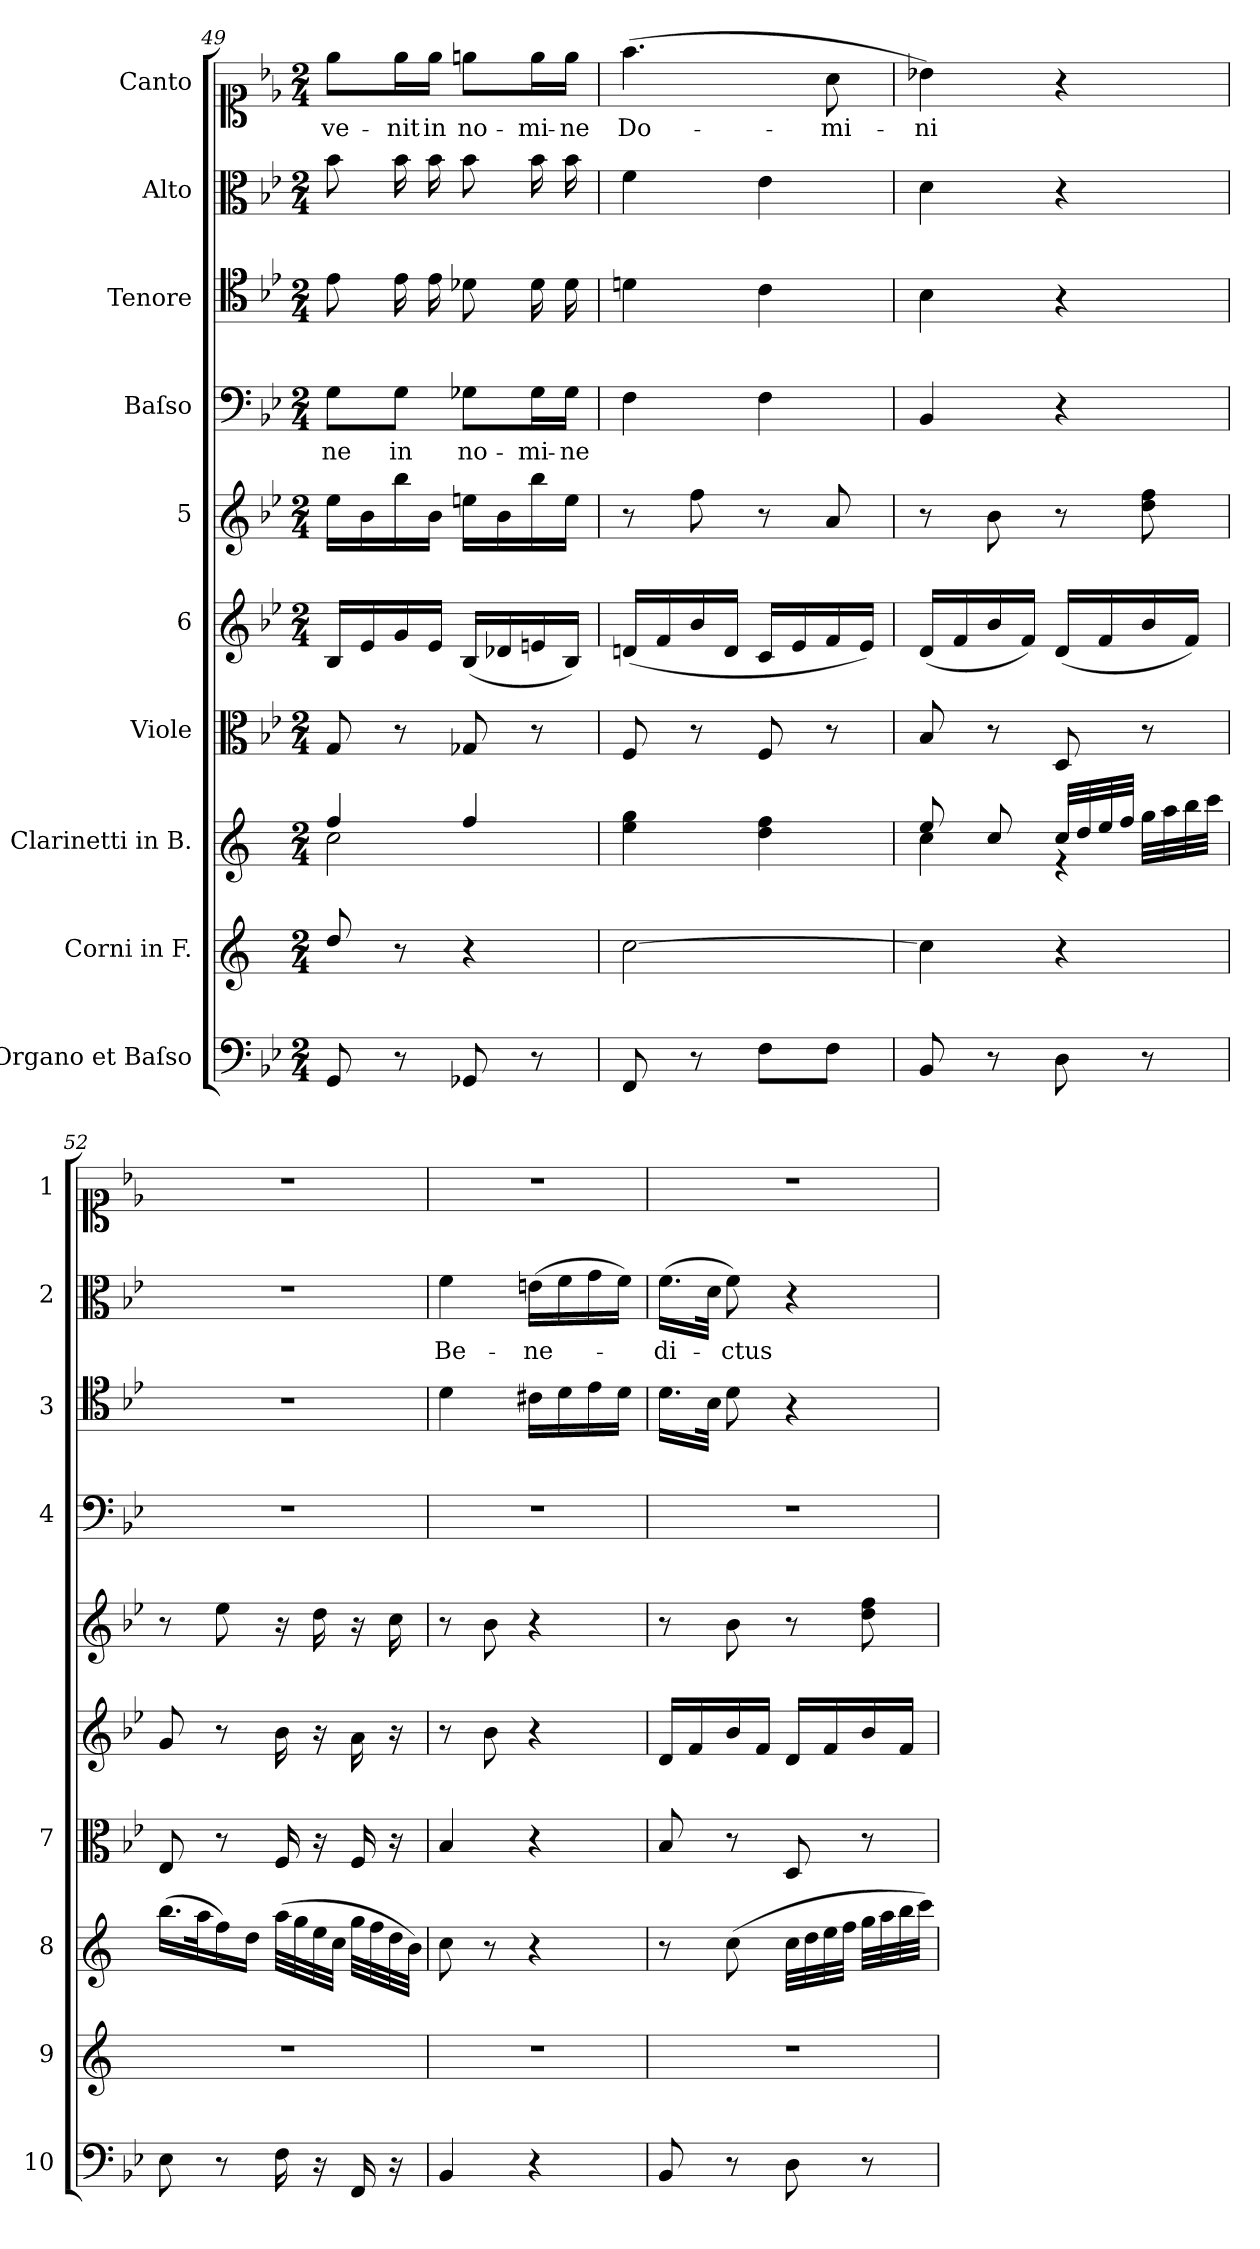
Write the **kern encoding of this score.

**kern	**kern	**kern	**kern	**kern	**kern	**kern	**text	**kern	**kern	**text	**kern	**text
*part10	*part9	*part8	*part7	*part6	*part5	*part4	*part4	*part3	*part2	*part2	*part1	*part1
*staff10	*staff9	*staff8	*staff7	*staff6	*staff5	*staff4	*staff4	*staff3	*staff2	*staff2	*staff1	*staff1
*I"Organo et Baſso	*I"Corni in F.	*I"Clarinetti in B.	*I"Viole	*I"6	*I"5	*I"Baſso	*	*I"Tenore	*I"Alto	*	*I"Canto	*
*I'10	*I'9	*I'8	*I'7	*	*	*I'4	*	*I'3	*I'2	*	*I'1	*
*clefF4	*clefG2	*clefG2	*clefC3	*clefG2	*clefG2	*clefF4	*	*clefC4	*clefC3	*	*clefC1	*
*	*ITrd4c7	*ITrd1c2	*	*	*	*	*	*	*	*	*	*
*k[b-e-]	*k[b-]	*k[b-e-]	*k[b-e-]	*k[b-e-]	*k[b-e-]	*k[b-e-]	*	*k[b-e-]	*k[b-e-]	*	*k[b-e-]	*
*M2/4	*M2/4	*M2/4	*M2/4	*M2/4	*M2/4	*M2/4	*	*M2/4	*M2/4	*	*M2/4	*
=49	=49	=49	=49	=49	=49	=49	=49	=49	=49	=49	=49	=49
*	*	*^	*	*	*	*	*	*	*	*	*	*
8GG/	8g/	4ee-/	2b-\	8G/	16B-/LL	16ee-\LL	8G\L	-ne	8e-\	8b-\	.	8ee-\L	ve-
.	.	.	.	.	16e-/	16b-\	.	.	.	.	.	.	.
8r	8r	.	.	8r	16g/	16bb-\	8G\J	in	16e-\	16b-\	.	16ee-\L	-nit
.	.	.	.	.	16e-/JJ	16b-\JJ	.	.	16e-\	16b-\	.	16ee-\JJ	in
8GG-X/	4r	4ee-/	.	8G-X/	(16B-/LL	16een\LL	8G-X\L	no-	8d-X\	8b-\	.	8een\L	no-
.	.	.	.	.	16d-X/	16b-\	.	.	.	.	.	.	.
8r	.	.	.	8r	16en/	16bb-\	16G-\L	-mi-	16d-\	16b-\	.	16ee\L	-mi-
.	.	.	.	.	16B-/JJ)	16ee\JJ	16G-\JJ	-ne	16d-\	16b-\	.	16ee\JJ	-ne
*	*	*v	*v	*	*	*	*	*	*	*	*	*	*
=50	=50	=50	=50	=50	=50	=50	=50	=50	=50	=50	=50	=50
8FF/	[2f\	4dd\ 4ff\	8F/	(16dn/LL	8r	4F\	.	4dn\	4f\	.	(4.ff\	Do-
.	.	.	.	16f/	.	.	.	.	.	.	.	.
8r	.	.	8r	16b-/	8ff\	.	.	.	.	.	.	.
.	.	.	.	16d/JJ	.	.	.	.	.	.	.	.
8F\L	.	4cc\ 4ee-\	8F/	16c/LL	8r	4F\	.	4c\	4e-\	.	.	.
.	.	.	.	16e-/	.	.	.	.	.	.	.	.
8F\J	.	.	8r	16f/	8a/	.	.	.	.	.	8a\	-mi-
.	.	.	.	16e-/JJ)	.	.	.	.	.	.	.	.
=51	=51	=51	=51	=51	=51	=51	=51	=51	=51	=51	=51	=51
*	*	*^	*	*	*	*	*	*	*	*	*	*
8BB-/	4f\]	8dd/	4b-\	8B-/	(16d/LL	8r	4BB-/	.	4B-\	4d\	.	4b-X\)	-ni
.	.	.	.	.	16f/	.	.	.	.	.	.	.	.
8r	.	8b-/	.	8r	16b-/	8b-\	.	.	.	.	.	.	.
.	.	.	.	.	16f/JJ)	.	.	.	.	.	.	.	.
8D\	4r	32b-/LLL	4r	8D/	(16d/LL	8r	4r	.	4r	4r	.	4r	.
.	.	32cc/	.	.	.	.	.	.	.	.	.	.	.
.	.	32dd/	.	.	16f/	.	.	.	.	.	.	.	.
.	.	32ee-/JJJ	.	.	.	.	.	.	.	.	.	.	.
8r	.	32ff\LLL	.	8r	16b-/	8dd\ 8ff\	.	.	.	.	.	.	.
.	.	32gg\	.	.	.	.	.	.	.	.	.	.	.
.	.	32aa\	.	.	16f/JJ)	.	.	.	.	.	.	.	.
.	.	32bb-\JJJ	.	.	.	.	.	.	.	.	.	.	.
*	*	*v	*v	*	*	*	*	*	*	*	*	*	*
=52	=52	=52	=52	=52	=52	=52	=52	=52	=52	=52	=52	=52
8E-\	2r	(16.aa\LL	8E-/	8g/	8r	2r	.	2r	2r	.	2r	.
.	.	32gg\K	.	.	.	.	.	.	.	.	.	.
8r	.	16ee-\)	8r	8r	8ee-\	.	.	.	.	.	.	.
.	.	16cc\JJ	.	.	.	.	.	.	.	.	.	.
16F\	.	(32gg\LLL	16F/	16b-\	16r	.	.	.	.	.	.	.
.	.	32ff\	.	.	.	.	.	.	.	.	.	.
16r	.	32dd\	16r	16r	16dd\	.	.	.	.	.	.	.
.	.	32b-\JJJ	.	.	.	.	.	.	.	.	.	.
16FF/	.	32ff\LLL	16F/	16a\	16r	.	.	.	.	.	.	.
.	.	32ee-\	.	.	.	.	.	.	.	.	.	.
16r	.	32cc\	16r	16r	16cc\	.	.	.	.	.	.	.
.	.	32a\JJJ)	.	.	.	.	.	.	.	.	.	.
=53	=53	=53	=53	=53	=53	=53	=53	=53	=53	=53	=53	=53
4BB-/	2r	8b-\	4B-/	8r	8r	2r	.	4d\	4f\	Be-	2r	.
.	.	8r	.	8b-\	8b-\	.	.	.	.	.	.	.
4r	.	4r	4r	4r	4r	.	.	16c#X\LL	(16en\LL	-ne-	.	.
.	.	.	.	.	.	.	.	16d\	16f\	.	.	.
.	.	.	.	.	.	.	.	16e-\	16g\	.	.	.
.	.	.	.	.	.	.	.	16d\JJ	16f\JJ)	.	.	.
=54	=54	=54	=54	=54	=54	=54	=54	=54	=54	=54	=54	=54
8BB-/	2r	8r	8B-/	16d/LL	8r	2r	.	16.d\LL	(16.f\LL	-di-	2r	.
.	.	.	.	16f/	.	.	.	.	.	.	.	.
.	.	.	.	.	.	.	.	32B-\JJk	32d\JJk	.	.	.
8r	.	(8b-\	8r	16b-/	8b-\	.	.	8d\	8f\)	-ctus	.	.
.	.	.	.	16f/JJ	.	.	.	.	.	.	.	.
8D\	.	32b-\LLL	8D/	16d/LL	8r	.	.	4r	4r	.	.	.
.	.	32cc\	.	.	.	.	.	.	.	.	.	.
.	.	32dd\	.	16f/	.	.	.	.	.	.	.	.
.	.	32ee-\JJJ	.	.	.	.	.	.	.	.	.	.
8r	.	32ff\LLL	8r	16b-/	8dd\ 8ff\	.	.	.	.	.	.	.
.	.	32gg\	.	.	.	.	.	.	.	.	.	.
.	.	32aa\	.	16f/JJ	.	.	.	.	.	.	.	.
.	.	32bb-\JJJ)	.	.	.	.	.	.	.	.	.	.
=	=	=	=	=	=	=	=	=	=	=	=	=
*-	*-	*-	*-	*-	*-	*-	*-	*-	*-	*-	*-	*-
